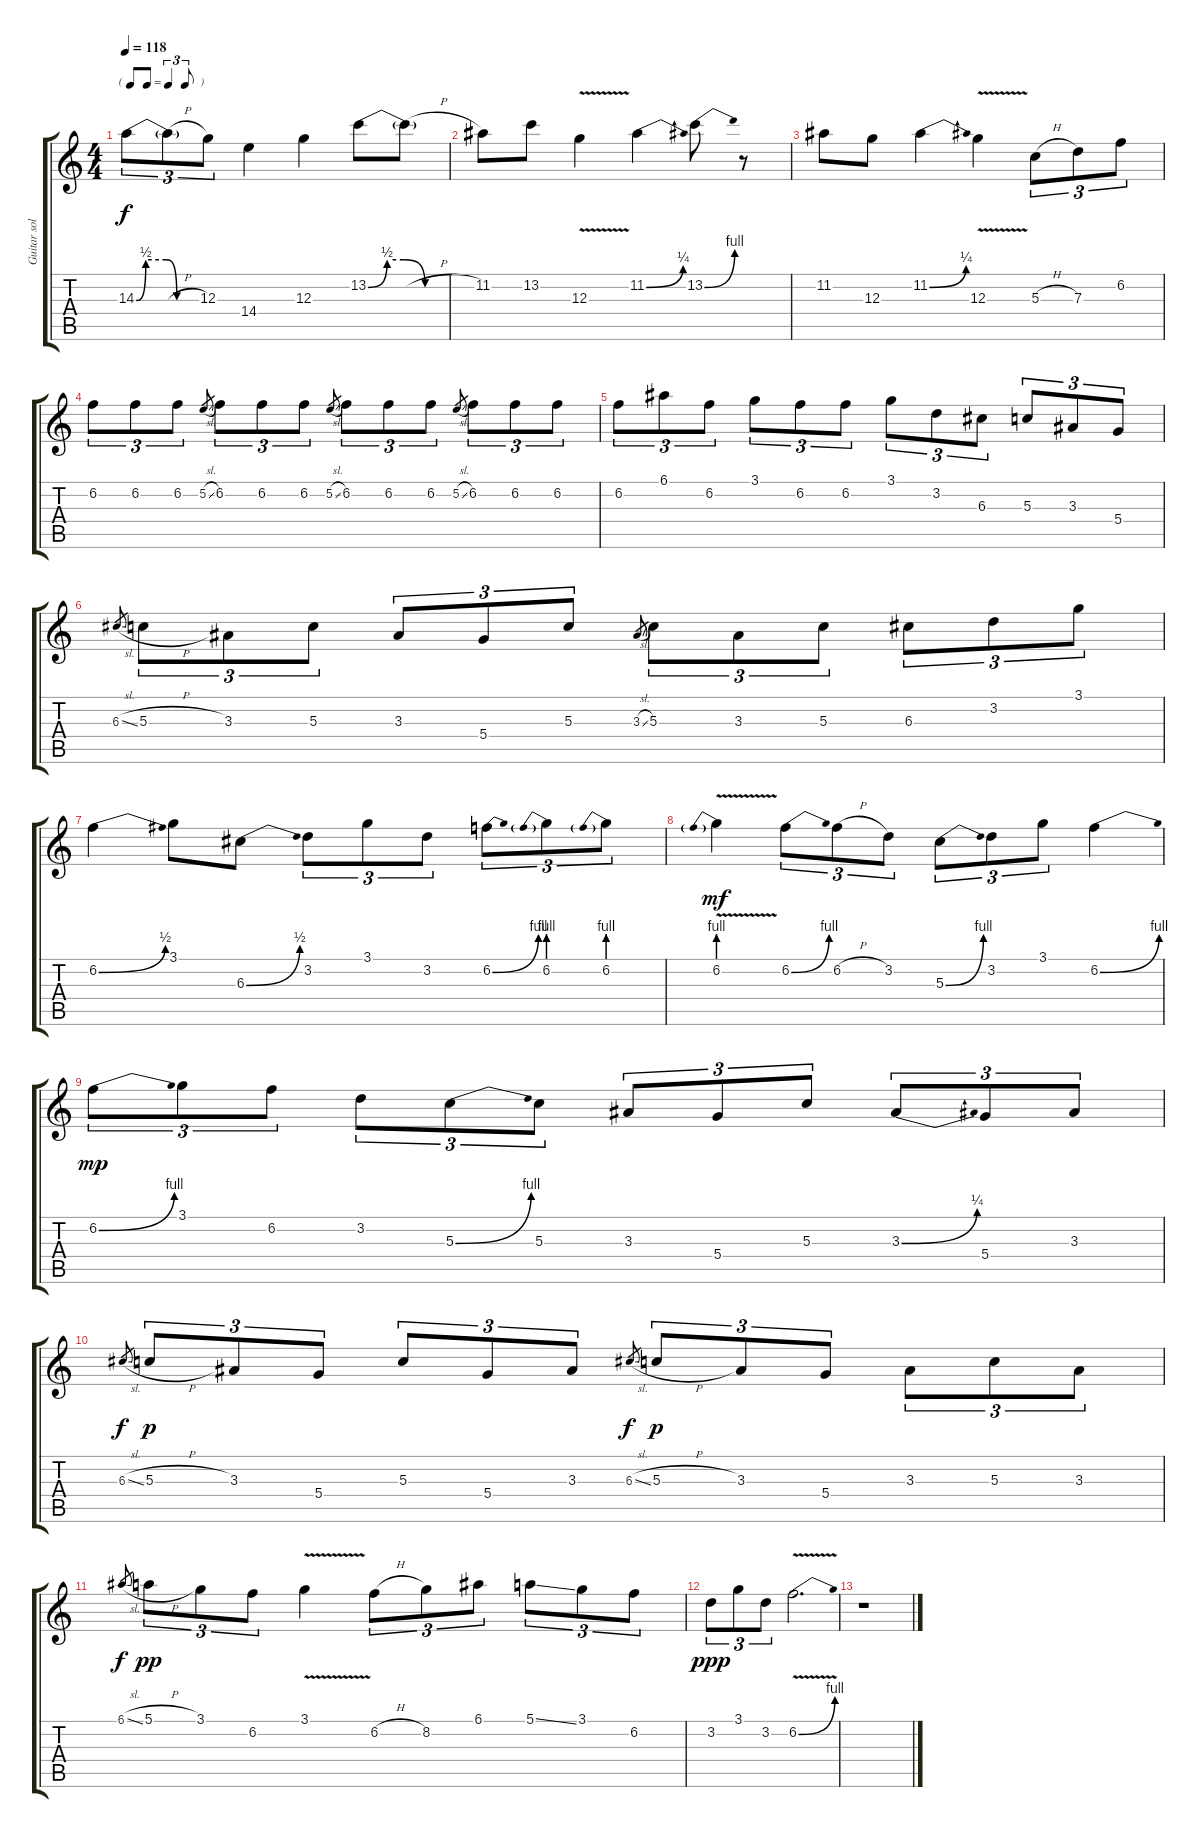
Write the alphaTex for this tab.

\track ("Guitar solo" "Guitar sol") {instrument overdrivenguitar}
\staff {score tabs}
\tuning (E4 B3 G3 D3 A2 E2) {hide}
\ts (4 4)
\tf triplet8th
\tempo 118
\clef g2
\ks c
14.3{be (custom 0 0 9 2 28 2 38 0 60 0)}.8{tu (3 2) dy f} 14.3{h t}.8{tu (3 2)} 12.3.8{tu (3 2)} 14.4.4 12.3.4 13.2{be (custom 0 0 14 2 26 2 42 0 60 0)}.8 13.2{h t}.8 |
11.2.8 13.2.8 12.3{v}.4 11.2{be (bend 0 0 60 1)}.4 13.2{be (bend 0 0 60 4)}.8 r.8 |
11.2.8 12.3.8 11.2{be (bend 0 0 60 1)}.4 12.3{v}.4 5.3{h}.8{tu (3 2)} 7.3.8{tu (3 2)} 6.2.8{tu (3 2)} |
6.2.8{tu (3 2)} 6.2.8{tu (3 2)} 6.2.8{tu (3 2)} 5.2{sl}.8{gr} 6.2.8{tu (3 2)} 6.2.8{tu (3 2)} 6.2.8{tu (3 2)} 5.2{sl}.8{gr} 6.2.8{tu (3 2)} 6.2.8{tu (3 2)} 6.2.8{tu (3 2)} 5.2{sl}.8{gr} 6.2.8{tu (3 2)} 6.2.8{tu (3 2)} 6.2.8{tu (3 2)} |
6.2.8{tu (3 2)} 6.1.8{tu (3 2)} 6.2.8{tu (3 2)} 3.1.8{tu (3 2)} 6.2.8{tu (3 2)} 6.2.8{tu (3 2)} 3.1.8{tu (3 2)} 3.2.8{tu (3 2)} 6.3.8{tu (3 2)} 5.3.8{tu (3 2)} 3.3.8{tu (3 2)} 5.4.8{tu (3 2)} |
6.3{sl}.8{gr} 5.3{h}.8{tu (3 2)} 3.3.8{tu (3 2)} 5.3.8{tu (3 2)} 3.3.8{tu (3 2)} 5.4.8{tu (3 2)} 5.3.8{tu (3 2)} 3.3{sl}.8{gr} 5.3.8{tu (3 2)} 3.3.8{tu (3 2)} 5.3.8{tu (3 2)} 6.3.8{tu (3 2)} 3.2.8{tu (3 2)} 3.1.8{tu (3 2)} |
6.2{be (bend 0 0 60 2)}.4 3.1.8 6.3{be (bend 0 0 60 2)}.8 3.2.8{tu (3 2)} 3.1.8{tu (3 2)} 3.2.8{tu (3 2)} 6.2{be (bend 0 0 60 4)}.8{tu (3 2)} 6.2{be (prebend 0 4 60 4)}.8{tu (3 2)} 6.2{be (prebend 0 4 60 4)}.8{tu (3 2)} |
6.2{be (prebend 0 4 60 4) v}.4{dy mf} 6.2{be (bend 0 0 60 4)}.8{tu (3 2)} 6.2{h}.8{tu (3 2)} 3.2.8{tu (3 2)} 5.3{be (bend 0 0 60 4)}.8{tu (3 2)} 3.2.8{tu (3 2)} 3.1.8{tu (3 2)} 6.2{be (bend 0 0 60 4)}.4 |
6.2{be (bend 0 0 60 4)}.8{tu (3 2) dy mp} 3.1.8{tu (3 2)} 6.2.8{tu (3 2)} 3.2.8{tu (3 2)} 5.3{be (bend 0 0 60 4)}.8{tu (3 2)} 5.3.8{tu (3 2)} 3.3.8{tu (3 2)} 5.4.8{tu (3 2)} 5.3.8{tu (3 2)} 3.3{be (bend 0 0 60 1)}.8{tu (3 2)} 5.4.8{tu (3 2)} 3.3.8{tu (3 2)} |
6.3{sl}.8{gr dy f} 5.3{h}.8{tu (3 2) dy p} 3.3.8{tu (3 2)} 5.4.8{tu (3 2)} 5.3.8{tu (3 2)} 5.4.8{tu (3 2)} 3.3.8{tu (3 2)} 6.3{sl}.8{gr dy f} 5.3{h}.8{tu (3 2) dy p} 3.3.8{tu (3 2)} 5.4.8{tu (3 2)} 3.3.8{tu (3 2)} 5.3.8{tu (3 2)} 3.3.8{tu (3 2)} |
6.1{sl}.8{gr dy f} 5.1{h}.8{tu (3 2) dy pp} 3.1.8{tu (3 2)} 6.2.8{tu (3 2)} 3.1{v}.4 6.2{h}.8{tu (3 2)} 8.2.8{tu (3 2)} 6.1.8{tu (3 2)} 5.1{ss}.8{tu (3 2)} 3.1.8{tu (3 2)} 6.2.8{tu (3 2)} |
3.2.8{tu (3 2) dy ppp} 3.1.8{tu (3 2)} 3.2.8{tu (3 2)} 6.2{be (bend 0 0 60 4) v}.2{d} |
r.1
